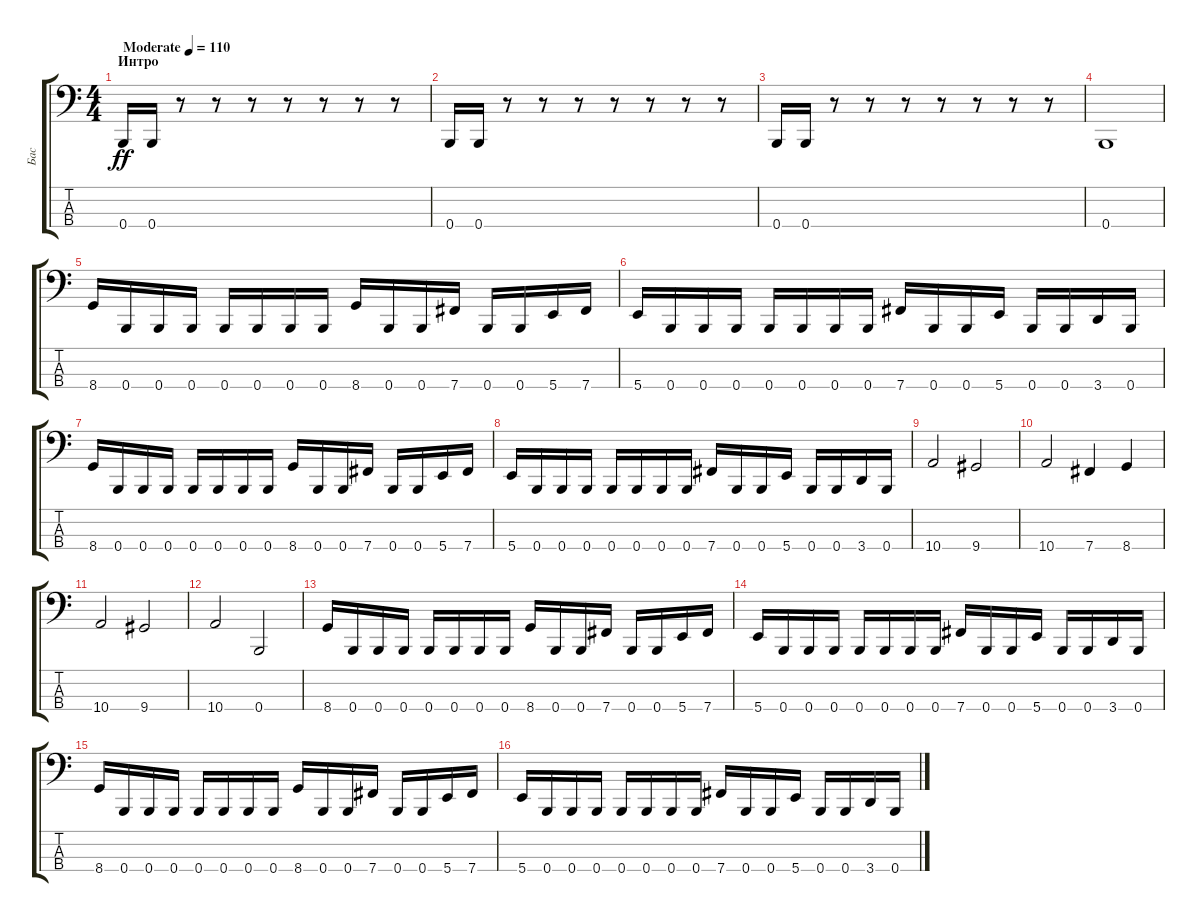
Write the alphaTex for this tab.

\track ("Бас" "Бас") {instrument electricbassfinger}
\staff {score tabs}
\tuning (E2 B1 Gb1 B0) {hide}
\ts (4 4)
\section ("" "Интро")
\tempo (110 "Moderate")
\clef f4
\ks c
0.4.16{dy ff instrument electricbassfinger} 0.4.16 r.8 r.8 r.8 r.8 r.8 r.8 r.8 |
0.4.16 0.4.16 r.8 r.8 r.8 r.8 r.8 r.8 r.8 |
0.4.16 0.4.16 r.8 r.8 r.8 r.8 r.8 r.8 r.8 |
0.4.1 |
8.4.16 0.4.16 0.4.16 0.4.16 0.4.16 0.4.16 0.4.16 0.4.16 8.4.16 0.4.16 0.4.16 7.4.16 0.4.16 0.4.16 5.4.16 7.4.16 |
5.4.16 0.4.16 0.4.16 0.4.16 0.4.16 0.4.16 0.4.16 0.4.16 7.4.16 0.4.16 0.4.16 5.4.16 0.4.16 0.4.16 3.4.16 0.4.16 |
8.4.16 0.4.16 0.4.16 0.4.16 0.4.16 0.4.16 0.4.16 0.4.16 8.4.16 0.4.16 0.4.16 7.4.16 0.4.16 0.4.16 5.4.16 7.4.16 |
5.4.16 0.4.16 0.4.16 0.4.16 0.4.16 0.4.16 0.4.16 0.4.16 7.4.16 0.4.16 0.4.16 5.4.16 0.4.16 0.4.16 3.4.16 0.4.16 |
10.4.2 9.4.2 |
10.4.2 7.4.4 8.4.4 |
10.4.2 9.4.2 |
10.4.2 0.4.2 |
8.4.16 0.4.16 0.4.16 0.4.16 0.4.16 0.4.16 0.4.16 0.4.16 8.4.16 0.4.16 0.4.16 7.4.16 0.4.16 0.4.16 5.4.16 7.4.16 |
5.4.16 0.4.16 0.4.16 0.4.16 0.4.16 0.4.16 0.4.16 0.4.16 7.4.16 0.4.16 0.4.16 5.4.16 0.4.16 0.4.16 3.4.16 0.4.16 |
8.4.16 0.4.16 0.4.16 0.4.16 0.4.16 0.4.16 0.4.16 0.4.16 8.4.16 0.4.16 0.4.16 7.4.16 0.4.16 0.4.16 5.4.16 7.4.16 |
5.4.16 0.4.16 0.4.16 0.4.16 0.4.16 0.4.16 0.4.16 0.4.16 7.4.16 0.4.16 0.4.16 5.4.16 0.4.16 0.4.16 3.4.16 0.4.16
